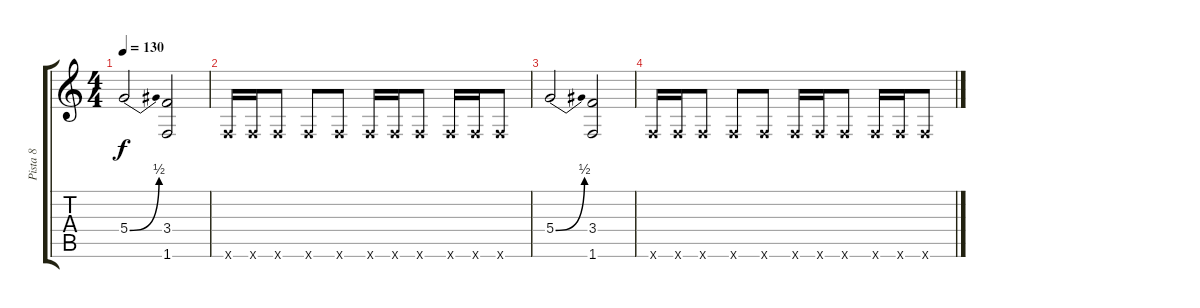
\track ("Pista 8" "Pista 8") {instrument distortionguitar}
\staff {score tabs}
\tuning (E4 B3 G3 D3 A2 E2) {hide}
\ts (4 4)
\tempo 130
\clef g2
\ks c
5.4{be (bend 0 0 60 2)}.2{dy f} (3.4 1.6).2 |
1.6{x}.16 1.6{x}.16 1.6{x}.8 1.6{x}.8 1.6{x}.8 1.6{x}.16 1.6{x}.16 1.6{x}.8 1.6{x}.16 1.6{x}.16 1.6{x}.8 |
5.4{be (bend 0 0 60 2)}.2 (3.4 1.6).2 |
1.6{x}.16 1.6{x}.16 1.6{x}.8 1.6{x}.8 1.6{x}.8 1.6{x}.16 1.6{x}.16 1.6{x}.8 1.6{x}.16 1.6{x}.16 1.6{x}.8
